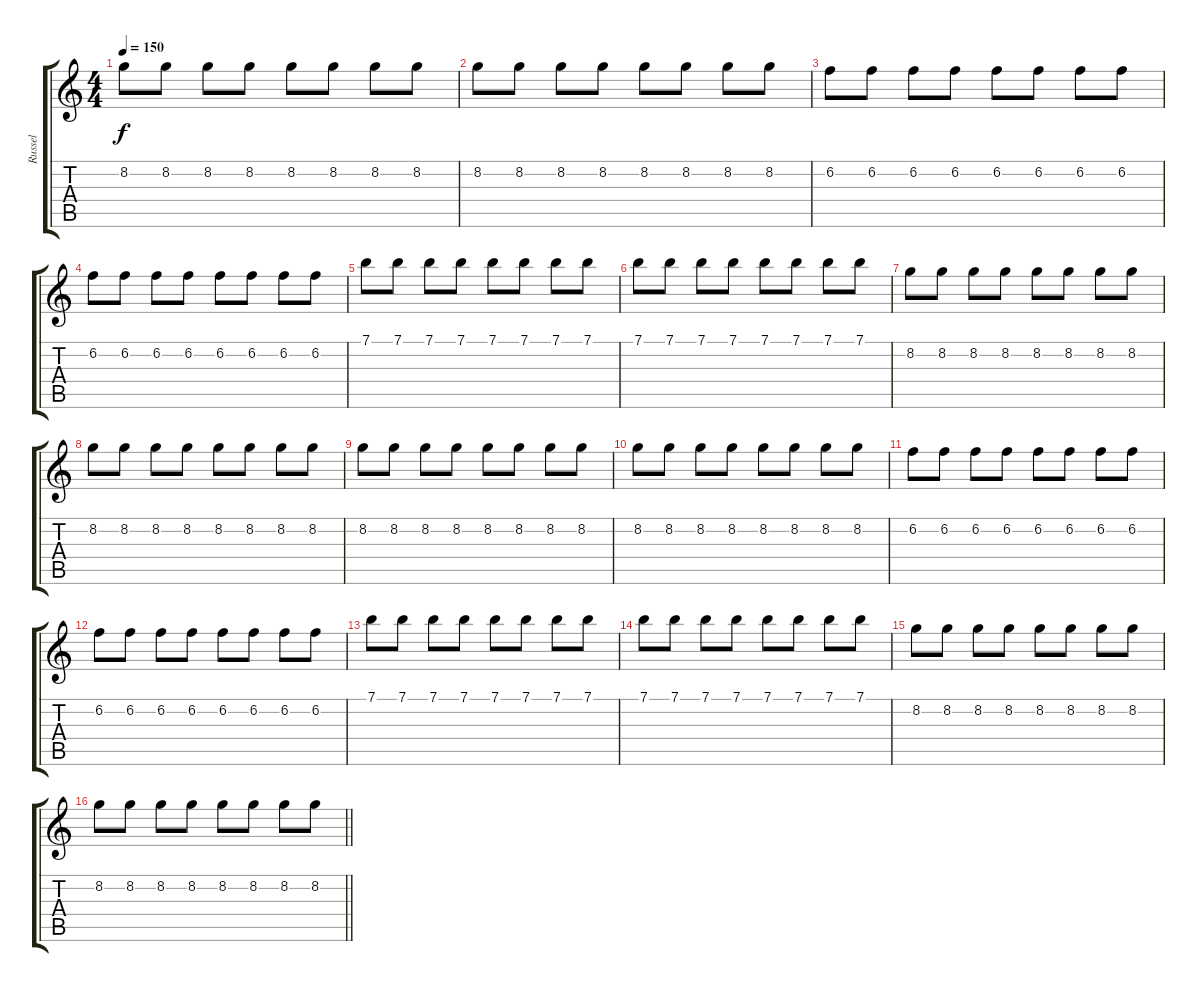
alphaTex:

\track ("Russel" "Russel") {instrument overdrivenguitar}
\staff {score tabs}
\tuning (E4 B3 G3 D3 A2 E2) {hide}
\ts (4 4)
\tempo 150
\clef g2
\ks c
8.2.8{dy f} 8.2.8 8.2.8 8.2.8 8.2.8 8.2.8 8.2.8 8.2.8 |
8.2.8 8.2.8 8.2.8 8.2.8 8.2.8 8.2.8 8.2.8 8.2.8 |
6.2.8 6.2.8 6.2.8 6.2.8 6.2.8 6.2.8 6.2.8 6.2.8 |
6.2.8 6.2.8 6.2.8 6.2.8 6.2.8 6.2.8 6.2.8 6.2.8 |
7.1.8 7.1.8 7.1.8 7.1.8 7.1.8 7.1.8 7.1.8 7.1.8 |
7.1.8 7.1.8 7.1.8 7.1.8 7.1.8 7.1.8 7.1.8 7.1.8 |
8.2.8 8.2.8 8.2.8 8.2.8 8.2.8 8.2.8 8.2.8 8.2.8 |
8.2.8 8.2.8 8.2.8 8.2.8 8.2.8 8.2.8 8.2.8 8.2.8 |
8.2.8 8.2.8 8.2.8 8.2.8 8.2.8 8.2.8 8.2.8 8.2.8 |
8.2.8 8.2.8 8.2.8 8.2.8 8.2.8 8.2.8 8.2.8 8.2.8 |
6.2.8 6.2.8 6.2.8 6.2.8 6.2.8 6.2.8 6.2.8 6.2.8 |
6.2.8 6.2.8 6.2.8 6.2.8 6.2.8 6.2.8 6.2.8 6.2.8 |
7.1.8 7.1.8 7.1.8 7.1.8 7.1.8 7.1.8 7.1.8 7.1.8 |
7.1.8 7.1.8 7.1.8 7.1.8 7.1.8 7.1.8 7.1.8 7.1.8 |
8.2.8 8.2.8 8.2.8 8.2.8 8.2.8 8.2.8 8.2.8 8.2.8 |
\barLineRight lightlight
8.2.8 8.2.8 8.2.8 8.2.8 8.2.8 8.2.8 8.2.8 8.2.8
